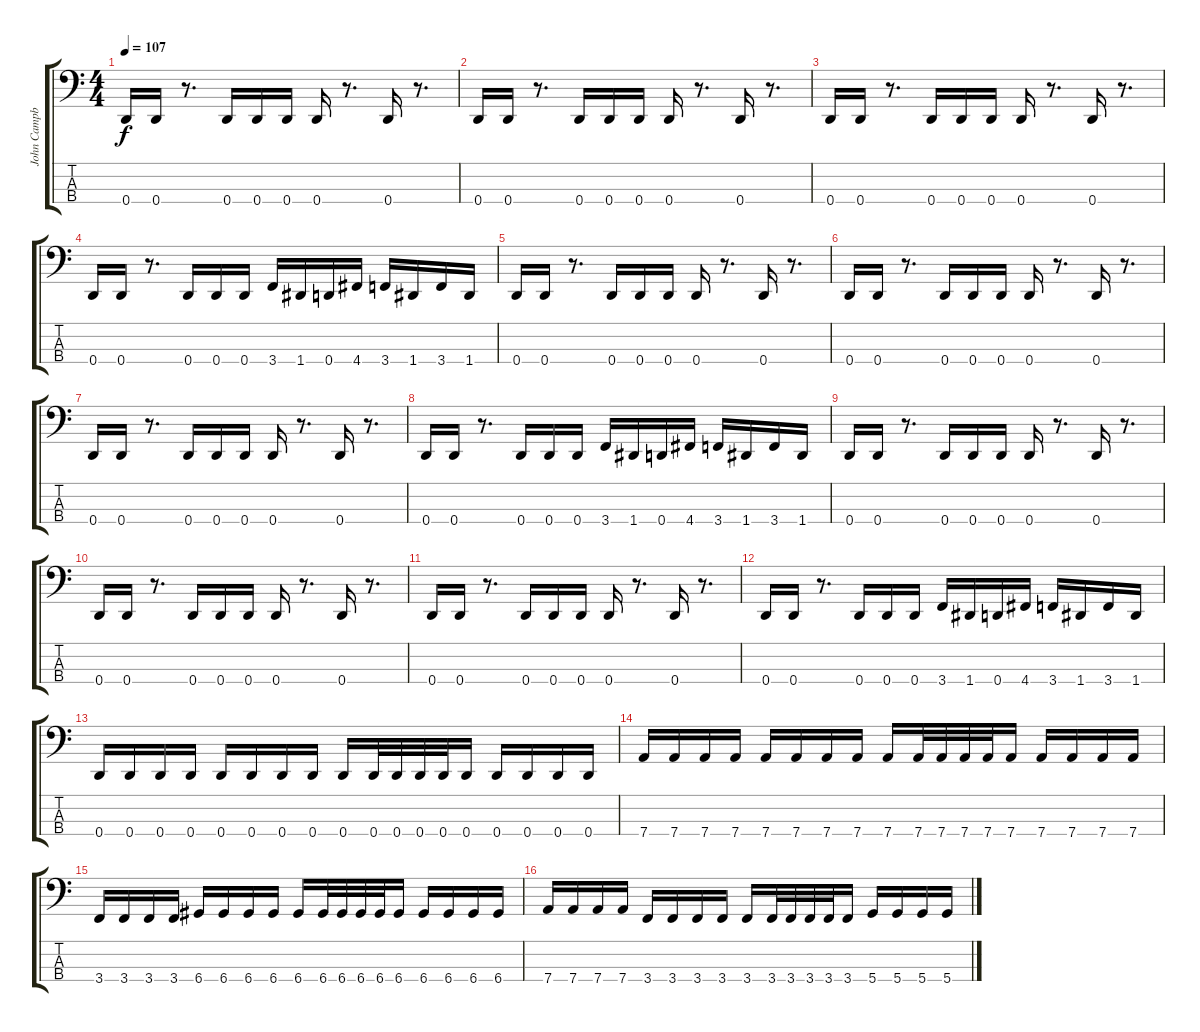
\track ("John Campbell" "John Campb") {instrument electricbasspick}
\staff {score tabs}
\tuning (G2 D2 A1 D1) {hide}
\ts (4 4)
\tempo 107
\clef f4
\ks c
0.4.16{dy f} 0.4.16 r.8{d} 0.4.16 0.4.16 0.4.16 0.4.16 r.8{d} 0.4.16 r.8{d} |
0.4.16 0.4.16 r.8{d} 0.4.16 0.4.16 0.4.16 0.4.16 r.8{d} 0.4.16 r.8{d} |
0.4.16 0.4.16 r.8{d} 0.4.16 0.4.16 0.4.16 0.4.16 r.8{d} 0.4.16 r.8{d} |
0.4.16 0.4.16 r.8{d} 0.4.16 0.4.16 0.4.16 3.4.16 1.4.16 0.4.16 4.4.16 3.4.16 1.4.16 3.4.16 1.4.16 |
0.4.16 0.4.16 r.8{d} 0.4.16 0.4.16 0.4.16 0.4.16 r.8{d} 0.4.16 r.8{d} |
0.4.16 0.4.16 r.8{d} 0.4.16 0.4.16 0.4.16 0.4.16 r.8{d} 0.4.16 r.8{d} |
0.4.16 0.4.16 r.8{d} 0.4.16 0.4.16 0.4.16 0.4.16 r.8{d} 0.4.16 r.8{d} |
0.4.16 0.4.16 r.8{d} 0.4.16 0.4.16 0.4.16 3.4.16 1.4.16 0.4.16 4.4.16 3.4.16 1.4.16 3.4.16 1.4.16 |
0.4.16 0.4.16 r.8{d} 0.4.16 0.4.16 0.4.16 0.4.16 r.8{d} 0.4.16 r.8{d} |
0.4.16 0.4.16 r.8{d} 0.4.16 0.4.16 0.4.16 0.4.16 r.8{d} 0.4.16 r.8{d} |
0.4.16 0.4.16 r.8{d} 0.4.16 0.4.16 0.4.16 0.4.16 r.8{d} 0.4.16 r.8{d} |
0.4.16 0.4.16 r.8{d} 0.4.16 0.4.16 0.4.16 3.4.16 1.4.16 0.4.16 4.4.16 3.4.16 1.4.16 3.4.16 1.4.16 |
0.4.16 0.4.16 0.4.16 0.4.16 0.4.16 0.4.16 0.4.16 0.4.16 0.4.16 0.4.32 0.4.32 0.4.32 0.4.32 0.4.16 0.4.16 0.4.16 0.4.16 0.4.16 |
7.4.16 7.4.16 7.4.16 7.4.16 7.4.16 7.4.16 7.4.16 7.4.16 7.4.16 7.4.32 7.4.32 7.4.32 7.4.32 7.4.16 7.4.16 7.4.16 7.4.16 7.4.16 |
3.4.16 3.4.16 3.4.16 3.4.16 6.4.16 6.4.16 6.4.16 6.4.16 6.4.16 6.4.32 6.4.32 6.4.32 6.4.32 6.4.16 6.4.16 6.4.16 6.4.16 6.4.16 |
7.4.16 7.4.16 7.4.16 7.4.16 3.4.16 3.4.16 3.4.16 3.4.16 3.4.16 3.4.32 3.4.32 3.4.32 3.4.32 3.4.16 5.4.16 5.4.16 5.4.16 5.4.16
